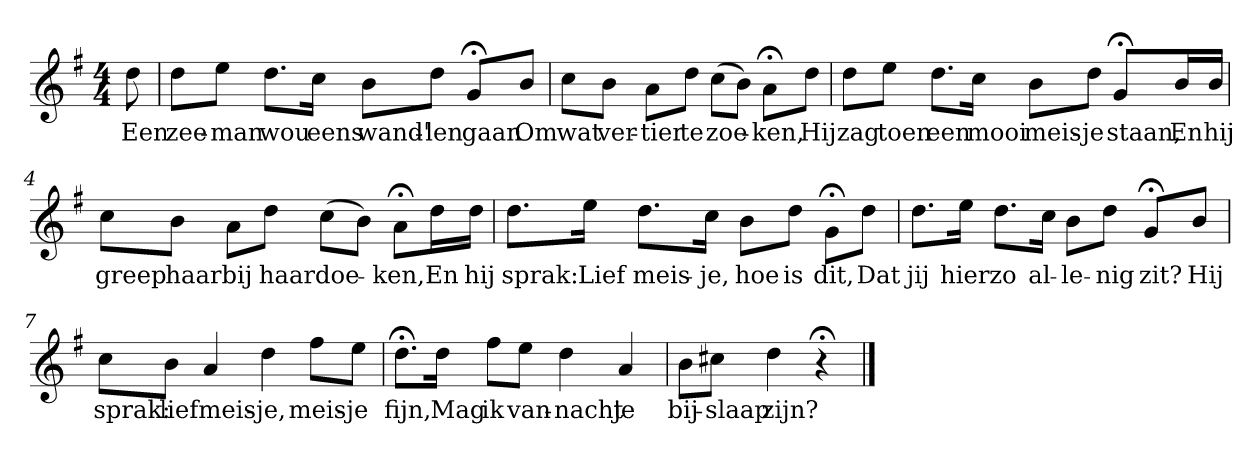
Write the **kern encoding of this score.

**kern	**text
*part1	*part1
*staff1	*staff1
*k[f#]	*
*G:	*
*M4/4	*
*MM120	*
=	=
8dd	Een
=1	=1
8ddL	zee-
8eeJ	-man
8.ddL	wou
16ccJk	eens
8bL	wand'-
8ddJ	-len
8g;<L	gaan
8bJ	Om
=2	=2
8ccL	wat
8bJ	ver-
8aL	-tier
8ddJ	te
(8ccL	zoe-
8bJ)	.
8a;<L	-ken,
8ddJ	Hij
=3	=3
8ddL	zag
8eeJ	toen
8.ddL	een
16ccJk	mooi
8bL	meis-
8ddJ	-je
8g;<L	staan,
16bL	En
16bJJ	hij
=4	=4
8ccL	greep
8bJ	haar
8aL	bij
8ddJ	haar
(8ccL	doe-
8bJ)	.
8a;<L	-ken,
16ddL	En
16ddJJ	hij
=5	=5
8.ddL	sprak:
16eeJk	Lief
8.ddL	meis-
16ccJk	-je,
8bL	hoe
8ddJ	is
8g;<L	dit,
8ddJ	Dat
=6	=6
8.ddL	jij
16eeJk	hier
8.ddL	zo
16ccJk	al-
8bL	-le-
8ddJ	-nig
8g;<L	zit?
8bJ	Hij
=7	=7
8ccL	sprak:
8bJ	lief
4a	meis-
4dd	-je,
8ff#L	meis-
8eeJ	-je
=8	=8
8.dd;<L	fijn,
16ddJk	Mag
8ff#L	ik
8eeJ	van-
4dd	-nacht
4a	je
=9	=9
8bL	bij-
8cc#XJ	-slaap
4dd	zijn?
4r;<	.
==	==
*-	*-
